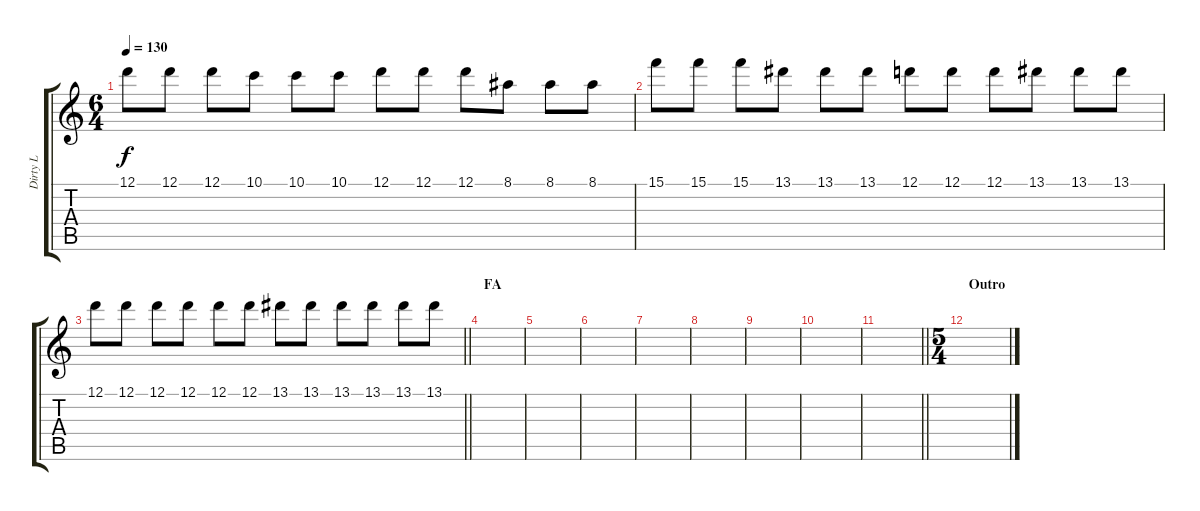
\track ("Dirty L" "Dirty L") {instrument overdrivenguitar}
\staff {score tabs}
\tuning (D4 A3 F3 C3 G2 C2) {hide}
\ts (6 4)
\tempo 130
\clef g2
\ks c
12.1.8{dy f} 12.1.8 12.1.8 10.1.8 10.1.8 10.1.8 12.1.8 12.1.8 12.1.8 8.1.8 8.1.8 8.1.8 |
15.1.8 15.1.8 15.1.8 13.1.8 13.1.8 13.1.8 12.1.8 12.1.8 12.1.8 13.1.8 13.1.8 13.1.8 |
\barLineRight lightlight
12.1.8 12.1.8 12.1.8 12.1.8 12.1.8 12.1.8 13.1.8 13.1.8 13.1.8 13.1.8 13.1.8 13.1.8 |
\section ("" "FA")
|
|
|
|
|
|
|
\barLineRight lightlight
|
\ts (5 4)
\section ("" "Outro")
